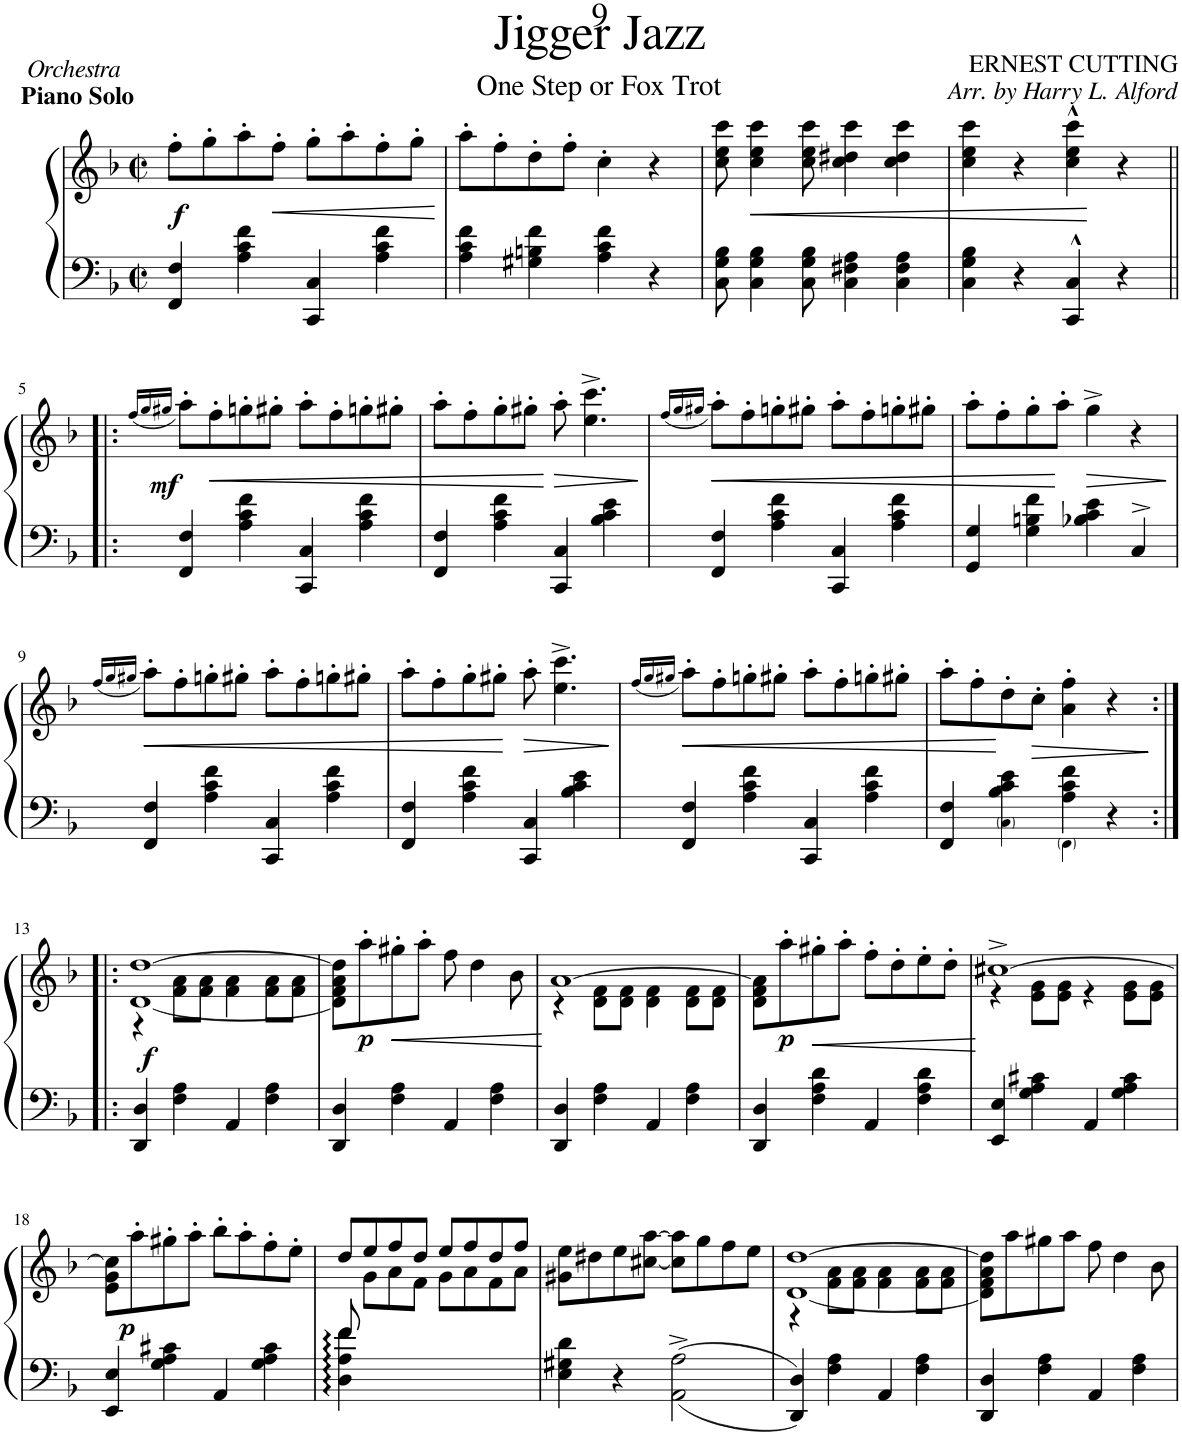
**kern	**kern	**dynam
*part1	*part1	*part1
*staff2	*staff1	*staff1/2
*I"Piano	*	*
*I'Pno.	*	*
*clefF4	*clefG2	*
*k[b-]	*k[b-]	*
*M2/2	*M2/2	*
*met(c|)	*met(c|)	*
=1	=1	=1
!	!	!LO:DY:b
4FF/ 4F/	8ff'\L	f
.	8gg'\	.
4A\ 4c\ 4f\	8aa'\	.
!	!	!LO:HP:b
.	8ff'\J	<
4CC/ 4C/	8gg'\L	.
.	8aa'\	.
4A\ 4c\ 4f\	8ff'\	.
.	8gg'\J	.
.	.	[
=2	=2	=2
4A\ 4c\ 4f\	8aa'\L	.
.	8ff'\	.
4G#X\ 4Bn\ 4f\	8dd'\	.
.	8ff'\J	.
4A\ 4c\ 4f\	4cc'\	.
4r	4r	.
=3	=3	=3
8C\ 8G\ 8B-\	8cc\ 8ee\ 8ccc\	.
!	!	!LO:HP:b
4C\ 4G\ 4B-\	4cc\ 4ee\ 4ccc\	<
8C\ 8G\ 8B-\	8cc\ 8ee\ 8ccc\	.
4C\ 4F#X\ 4A\	4cc\ 4dd#X\ 4ccc\	.
4C\ 4F#\ 4A\	4cc\ 4dd#\ 4ccc\	.
=4	=4	=4
4C\ 4G\ 4B-\	4cc\ 4ee\ 4ccc\	.
4r	4r	.
4CC/^^ 4C/^^	4cc\^^ 4ee\^^ 4ccc\^^	.
4r	4r	[
!!LO:LB:g=z
=5!|:	=5!|:	=5!|:
.	(16qff/LL	.
.	16qgg/	.
.	16qgg#X/JJ	.
!	!	!LO:DY:b
4FF/ 4F/	8aa'\L)	mf
!	!	!LO:HP:b
.	8ff'\	<
4A\ 4c\ 4f\	8ggn'\	.
.	8gg#X'\J	.
4CC/ 4C/	8aa'\L	.
.	8ff'\	.
4A\ 4c\ 4f\	8ggn'\	.
.	8gg#X'\J	.
=6	=6	=6
4FF/ 4F/	8aa'\L	.
.	8ff'\	.
4A\ 4c\ 4f\	8gg'\	.
.	8gg#X'\J	.
!	!	!LO:HP:n=1:b
4CC/ 4C/	8aa'\	[ >
.	4.ee\^ 4.ccc\^	.
4B-\ 4c\ 4e\	.	.
.	.	]
=7	=7	=7
.	(16qff/LL	.
.	16qgg/	.
.	16qgg#X/JJ	.
4FF/ 4F/	8aa'\L)	.
.	8ff'\	.
4A\ 4c\ 4f\	8ggn'\	.
.	8gg#X'\J	.
4CC/ 4C/	8aa'\L	.
.	8ff'\	.
4A\ 4c\ 4f\	8ggn'\	.
.	8gg#X'\J	.
=8	=8	=8
4GG/ 4G/	8aa'\L	.
.	8ff'\	.
4G\ 4Bn\ 4f\	8gg'\	.
.	8aa'\J	.
!	!	!LO:HP:b
4B-X\ 4c\ 4e\	4gg^\	>
4C^>/	4r	.
.	.	]
!!LO:LB:g=z
=9	=9	=9
.	(16qff/LL	.
.	16qgg/	.
.	16qgg#X/JJ	.
4FF/ 4F/	8aa'\L)	.
.	8ff'\	.
4A\ 4c\ 4f\	8ggn'\	.
.	8gg#X'\J	.
4CC/ 4C/	8aa'\L	.
.	8ff'\	.
4A\ 4c\ 4f\	8ggn'\	.
.	8gg#X'\J	.
=10	=10	=10
4FF/ 4F/	8aa'\L	.
.	8ff'\	.
4A\ 4c\ 4f\	8gg'\	.
.	8gg#X'\J	.
!	!	!LO:HP:b
4CC/ 4C/	8aa'\	>
.	4.ee\^ 4.ccc\^	.
4B-\ 4c\ 4e\	.	.
.	.	]
=11	=11	=11
.	(16qff/LL	.
.	16qgg/	.
.	16qgg#X/JJ	.
4FF/ 4F/	8aa'\L)	.
.	8ff'\	.
4A\ 4c\ 4f\	8ggn'\	.
.	8gg#X'\J	.
4CC/ 4C/	8aa'\L	.
.	8ff'\	.
4A\ 4c\ 4f\	8ggn'\	.
.	8gg#X'\J	.
=12	=12	=12
*^	*	*
4FF/ 4F/	4ryy	8aa'\L	.
.	.	8ff'\	.
4B-\ 4c\ 4e\	4C!\	8dd'\	.
!	!	!	!LO:HP:b
.	.	8cc'\J	>
4A\ 4c\ 4f\	4FF!\	4a\' 4ff\'	.
4r	4ryy	4r	.
*v	*v	*	*
.	.	]
!!LO:LB:g=z
=13:|!|:	=13:|!|:	=13:|!|:
*	*^	*
!	!	!	!LO:DY:b
4DD/ 4D/	[<1d [1dd	4r	f
4F\ 4A\	.	8f\ 8a\L	.
.	.	8f\ 8a\J	.
4AA/	.	4f\ 4a\	.
4F\ 4A\	.	8f\ 8a\L	.
.	.	8f\ 8a\J	.
*	*v	*v	*
=14	=14	=14
4DD/ 4D/	8d\] 8f\ 8a\ 8dd\]L	.
!	!	!LO:DY:b
.	8aa'\	p
!	!	!LO:HP:b
4F\ 4A\	8gg#X'\	<
.	8aa'\J	.
4AA/	8ff\	.
.	4dd\	.
4F\ 4A\	.	.
.	8b-\	.
.	.	[
=15	=15	=15
*	*^	*
4DD/ 4D/	[1a	4r	.
4F\ 4A\	.	8d\ 8f\L	.
.	.	8d\ 8f\J	.
4AA/	.	4d\ 4f\	.
4F\ 4A\	.	8d\ 8f\L	.
.	.	8d\ 8f\J	.
*	*v	*v	*
=16	=16	=16
4DD/ 4D/	8d\ 8f\ 8a\]L	.
!	!	!LO:DY:b
.	8aa'\	p
!	!	!LO:HP:b
4F\ 4A\ 4d\	8gg#X'\	<
.	8aa'\J	.
4AA/	8ff'\L	.
.	8dd'\	.
4F\ 4A\ 4d\	8ee'\	.
.	8dd'\J	.
.	.	[
=17	=17	=17
*	*^	*
4EE/ 4E/	[1cc#X^	4r	.
4G\ 4A\ 4c#X\	.	8e\ 8g\L	.
.	.	8e\ 8g\J	.
4AA/	.	4r	.
4G\ 4A\ 4c#\	.	8e\ 8g\L	.
.	.	8e\ 8g\J	.
*	*v	*v	*
!!LO:LB:g=z
=18	=18	=18
4EE/ 4E/	8e\ 8g\ 8cc#\]L	.
!	!	!LO:DY:b
.	8aa'\	p
4G\ 4A\ 4c#X\	8gg#X'\	.
.	8aa'\J	.
4AA/	8bb-'\L	.
.	8aa'\	.
4G\ 4A\ 4c#\	8ff'\	.
.	8ee'\J	.
=19	=19	=19
*^	*^	*
8f/	4D\ 4A\ 4f\	8dd/L	8ryy	.
2.ryy	.	8ee/	8g\L	.
.	2.ryy	8ff/	8a\	.
.	.	8dd/J	8f\J	.
.	.	8ee/L	8g\L	.
.	.	8ff/	8a\	.
.	.	8dd/	8f\	.
8ryy	.	8ff/J	8a\J	.
*v	*v	*	*	*
*	*v	*v	*
=20	=20	=20
4E\ 4G#X\ 4d\	8g#X\ 8ee\L	.
.	8dd#X\	.
4r	8ee\	.
.	[8cc#X\ [8aa\J	.
2AA\^ 2A\^	8cc#\] 8aa\]L	.
.	8gg\	.
.	8ff\	.
.	8ee\J	.
=21	=21	=21
*	*^	*
4DD/ 4D/	[<1d [1dd	4r	.
4F\ 4A\	.	8f\ 8a\L	.
.	.	8f\ 8a\J	.
4AA/	.	4f\ 4a\	.
4F\ 4A\	.	8f\ 8a\L	.
.	.	8f\ 8a\J	.
*	*v	*v	*
=22	=22	=22
4DD/ 4D/	8d\] 8f\ 8a\ 8dd\]L	.
.	8aa\	.
4F\ 4A\	8gg#X\	.
.	8aa\J	.
4AA/	8ff\	.
.	4dd\	.
4F\ 4A\	.	.
.	8b-\	.
=	=	=
*-	*-	*-
